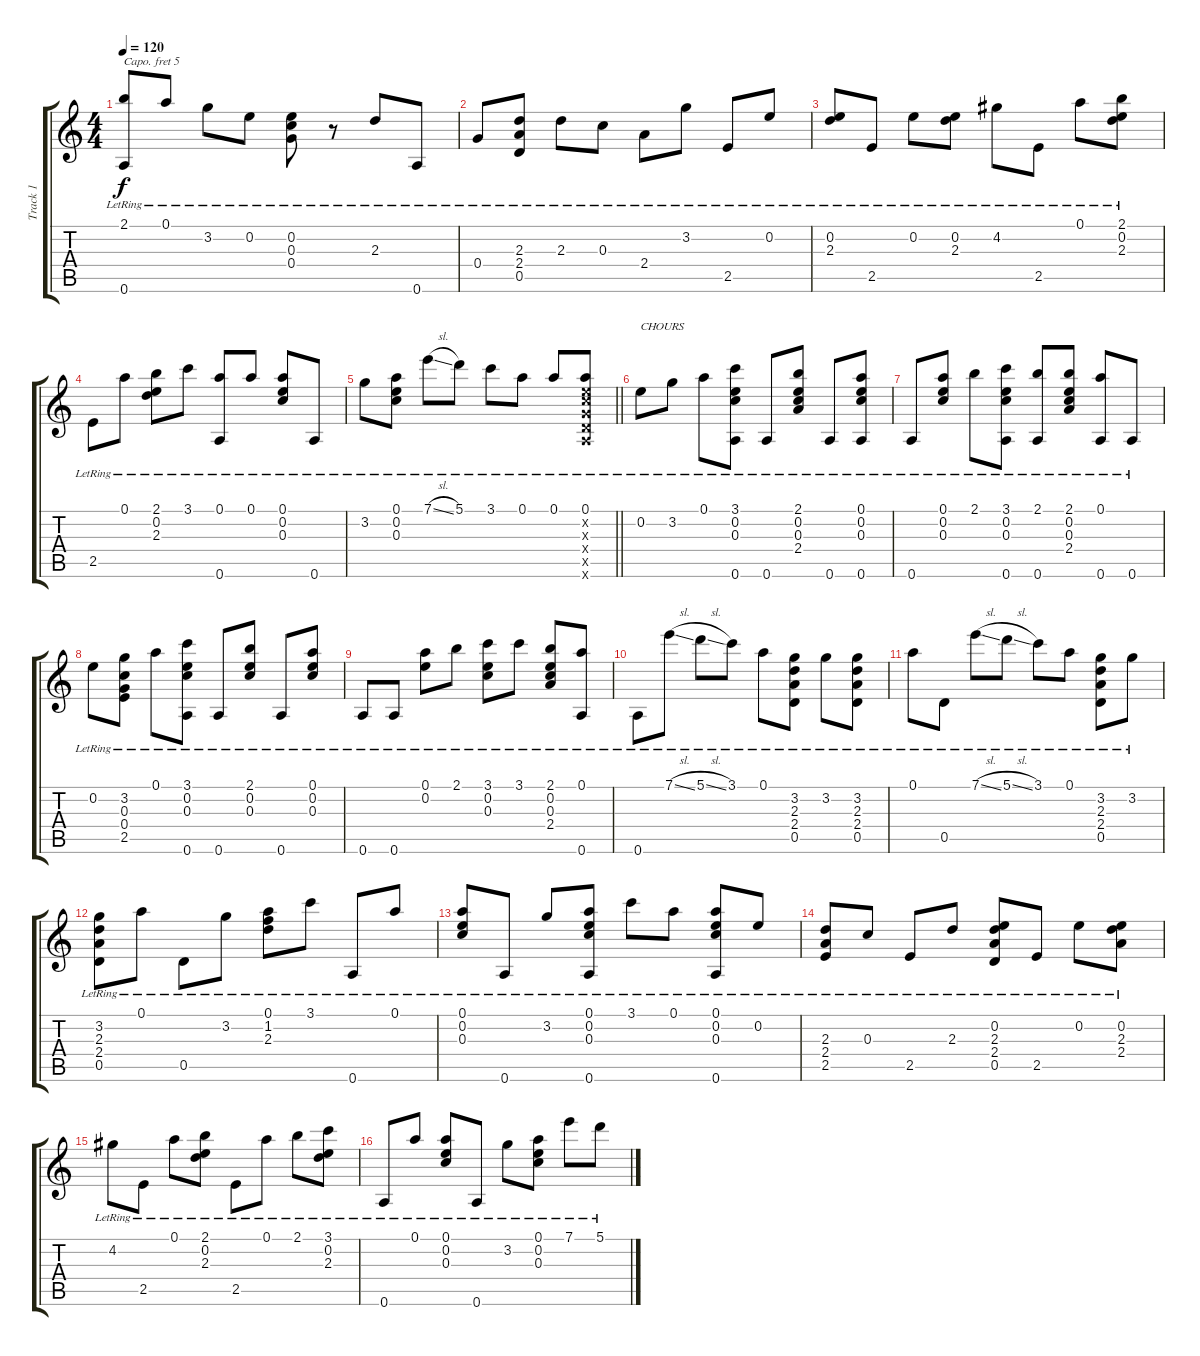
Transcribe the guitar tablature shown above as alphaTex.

\track ("Track 1" "Track 1") {instrument electricguitarjazz}
\staff {score tabs}
\capo 5
\tuning (E4 B3 G3 D3 A2 E2) {hide}
\ts (4 4)
\tempo 120
\clef g2
\ks c
(2.1{lr} 0.6).8{dy f} 0.1{lr}.8 3.2{lr}.8 0.2{lr}.8 (0.2{lr} 0.3 0.4).8 r.8 2.3{lr}.8 0.6{lr}.8 |
0.4{lr}.8 (2.3 2.4{lr} 0.5).8 2.3{lr}.8 0.3{lr}.8 2.4{lr}.8 3.2{lr}.8 2.5{lr}.8 0.2{lr}.8 |
(0.2{lr} 2.3).8 2.5{lr}.8 0.2{lr}.8 (0.2{lr} 2.3).8 4.2{lr}.8 2.5{lr}.8 0.1{lr}.8 (2.1{lr} 0.2 2.3).8 |
2.5{lr}.8 0.1{lr}.8 (2.1{lr} 0.2 2.3).8 3.1{lr}.8 (0.1{lr} 0.6).8 0.1{lr}.8 (0.1{lr} 0.2 0.3).8 0.6{lr}.8 |
\barLineRight lightlight
3.2{lr}.8 (0.1 0.2{lr} 0.3).8 7.1{sl lr}.8 5.1{lr}.8 3.1{lr}.8 0.1{lr}.8 0.1{lr}.8 (0.1{lr} 0.2{x} 0.3{x} 0.4{x} 0.5{x} 0.6{x}).8 |
0.2{lr}.8{txt "CHOURS"} 3.2{lr}.8 0.1{lr}.8 (3.1{lr} 0.2 0.3 0.6).8 0.6{lr}.8 (2.1 0.2 0.3 2.4{lr}).8 0.6{lr}.8 (0.1 0.2 0.3 0.6{lr}).8 |
0.6{lr}.8 (0.1 0.2 0.3{lr}).8 2.1{lr}.8 (3.1{lr} 0.2 0.3 0.6).8 (2.1{lr} 0.6).8 (2.1{lr} 0.2 0.3 2.4).8 (0.1{lr} 0.6).8 0.6{lr}.8 |
0.2{lr}.8 (3.2{lr} 0.3 0.4 2.5).8 0.1{lr}.8 (3.1{lr} 0.2 0.3 0.6).8 0.6{lr}.8 (2.1{lr} 0.2 0.3).8 0.6{lr}.8 (0.1 0.2 0.3{lr}).8 |
0.6{lr}.8 0.6{lr}.8 (0.1{lr} 0.2).8 2.1{lr}.8 (3.1{lr} 0.2 0.3).8 3.1{lr}.8 (2.1{lr} 0.2 0.3 2.4).8 (0.1{lr} 0.6).8 |
0.6{lr}.8 7.1{sl lr}.8 5.1{sl lr}.8 3.1{lr}.8 0.1{lr}.8 (3.2{lr} 2.3 2.4 0.5).8 3.2{lr}.8 (3.2{lr} 2.3 2.4 0.5).8 |
0.1{lr}.8 0.5{lr}.8 7.1{sl lr}.8 5.1{sl lr}.8 3.1{lr}.8 0.1{lr}.8 (3.2 2.3{lr} 2.4 0.5).8 3.2{lr}.8 |
(3.2{lr} 2.3 2.4 0.5).8 0.1{lr}.8 0.5{lr}.8 3.2{lr}.8 (0.1 1.2{lr} 2.3).8 3.1{lr}.8 0.6{lr}.8 0.1{lr}.8 |
(0.1{lr} 0.2 0.3).8 0.6{lr}.8 3.2{lr}.8 (0.1 0.2{lr} 0.3 0.6).8 3.1{lr}.8 0.1{lr}.8 (0.1{lr} 0.2 0.3 0.6).8 0.2{lr}.8 |
(2.3{lr} 2.4 2.5).8 0.3{lr}.8 2.5{lr}.8 2.3{lr}.8 (0.2 2.3{lr} 2.4 0.5).8 2.5{lr}.8 0.2{lr}.8 (0.2{lr} 2.3 2.4).8 |
4.2{lr}.8 2.5{lr}.8 0.1{lr}.8 (2.1{lr} 0.2 2.3).8 2.5{lr}.8 0.1{lr}.8 2.1{lr}.8 (3.1{lr} 0.2 2.3).8 |
0.6{lr}.8 0.1{lr}.8 (0.1{lr} 0.2 0.3).8 0.6{lr}.8 3.2{lr}.8 (0.1 0.2{lr} 0.3).8 7.1{lr}.8 5.1{lr}.8
